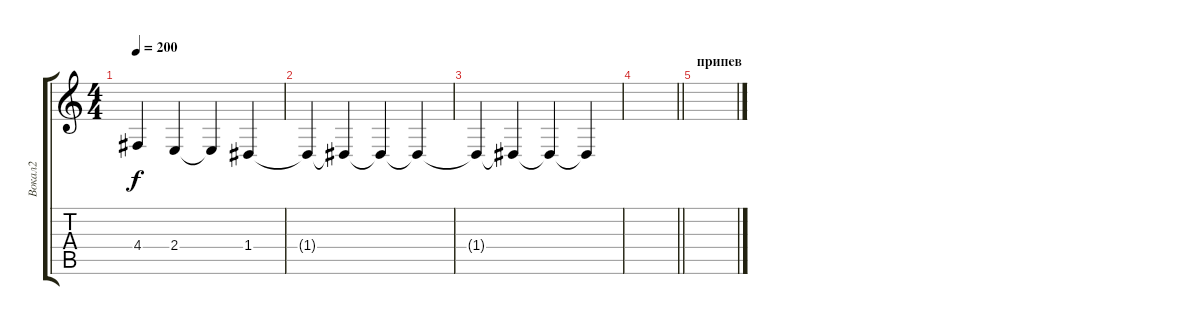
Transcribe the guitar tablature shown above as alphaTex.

\track ("Вокал2" "Вокал2") {instrument lead8bassandlead}
\staff {score tabs}
\tuning (E4 B3 G3 D3 A2 E2) {hide}
\ts (4 4)
\tempo 200
\clef g2
\ks c
4.4{t}.4{dy f} 2.4.4 2.4{t}.4 1.4.4 |
1.4{t}.4 1.4{t}.4 1.4{t}.4 1.4{t}.4 |
1.4{t}.4 1.4{t}.4 1.4{t}.4 1.4{t}.4 |
\barLineRight lightlight
|
\section ("" "припев")
